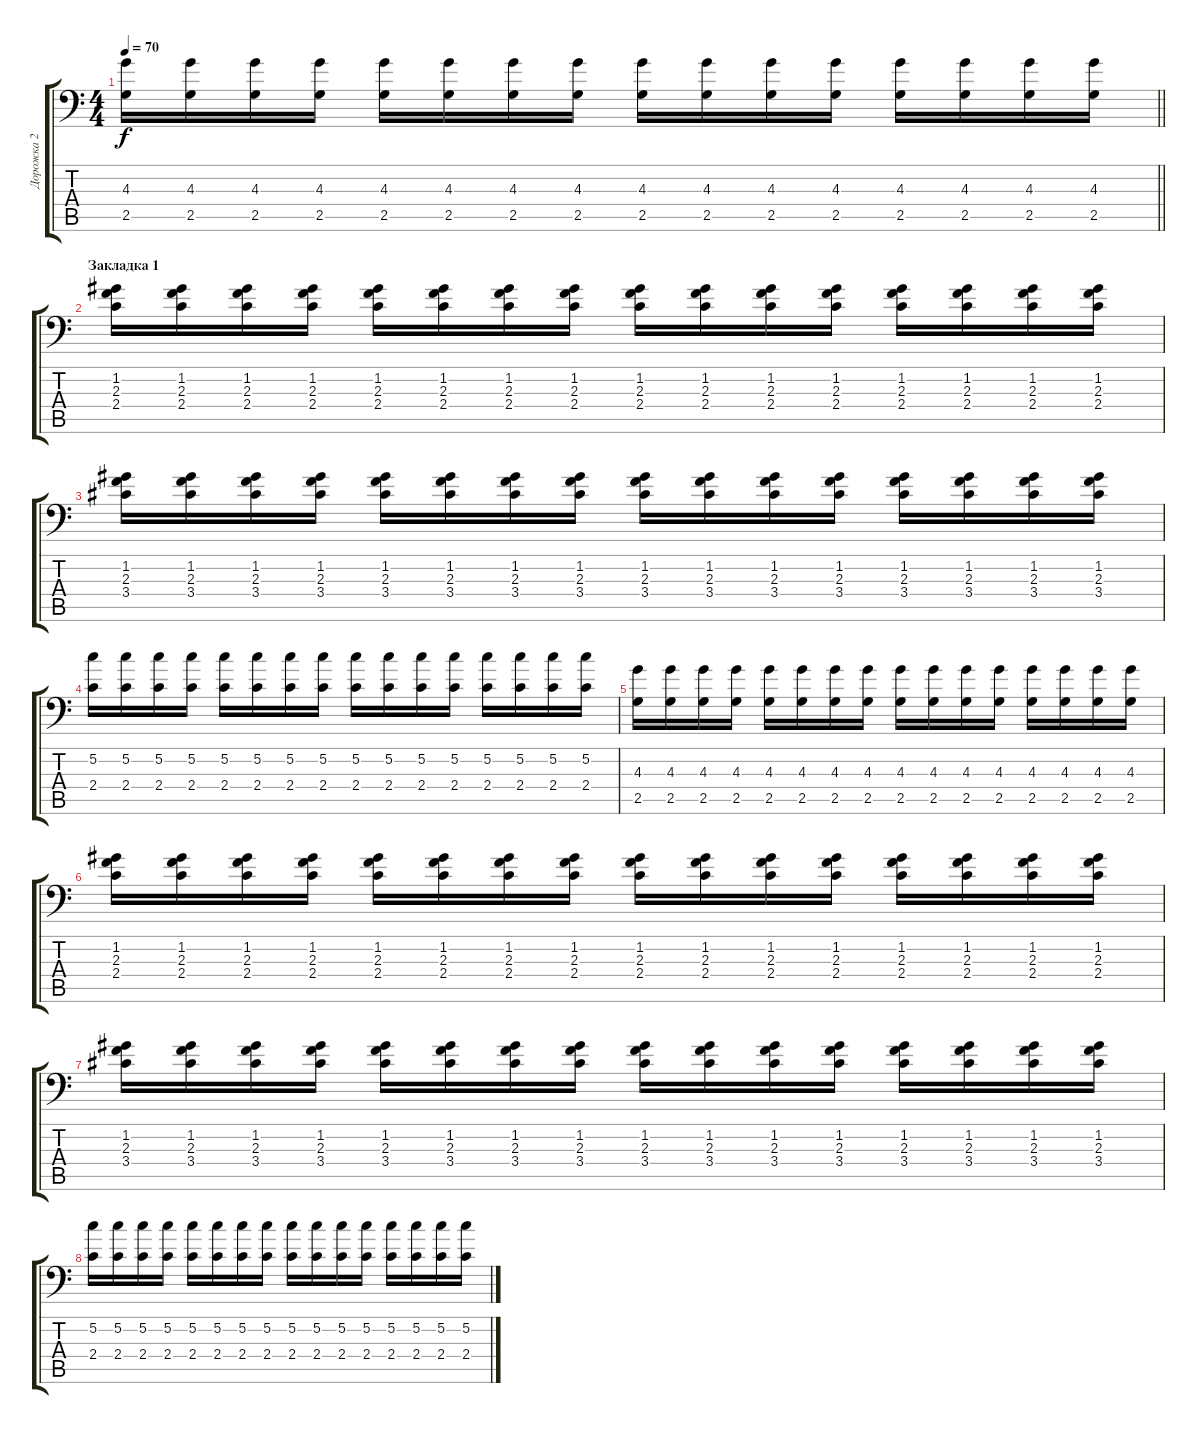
\track ("Дорожка 2" "Дорожка 2") {instrument acousticguitarsteel}
\staff {score tabs}
\tuning (C4 G3 Eb3 Bb2 F2 Bb1) {hide}
\ts (4 4)
\tempo 70
\clef f4
\barLineRight lightlight
\ks c
(4.3 2.5).16{dy f} (4.3 2.5).16 (4.3 2.5).16 (4.3 2.5).16 (4.3 2.5).16 (4.3 2.5).16 (4.3 2.5).16 (4.3 2.5).16 (4.3 2.5).16 (4.3 2.5).16 (4.3 2.5).16 (4.3 2.5).16 (4.3 2.5).16 (4.3 2.5).16 (4.3 2.5).16 (4.3 2.5).16 |
\section ("" "Закладка 1")
(1.2 2.3 2.4).16{volume 14 instrument distortionguitar} (1.2 2.3 2.4).16 (1.2 2.3 2.4).16 (1.2 2.3 2.4).16 (1.2 2.3 2.4).16 (1.2 2.3 2.4).16 (1.2 2.3 2.4).16 (1.2 2.3 2.4).16 (1.2 2.3 2.4).16 (1.2 2.3 2.4).16 (1.2 2.3 2.4).16 (1.2 2.3 2.4).16 (1.2 2.3 2.4).16 (1.2 2.3 2.4).16 (1.2 2.3 2.4).16 (1.2 2.3 2.4).16 |
(1.2 2.3 3.4).16 (1.2 2.3 3.4).16 (1.2 2.3 3.4).16 (1.2 2.3 3.4).16 (1.2 2.3 3.4).16 (1.2 2.3 3.4).16 (1.2 2.3 3.4).16 (1.2 2.3 3.4).16 (1.2 2.3 3.4).16 (1.2 2.3 3.4).16 (1.2 2.3 3.4).16 (1.2 2.3 3.4).16 (1.2 2.3 3.4).16 (1.2 2.3 3.4).16 (1.2 2.3 3.4).16 (1.2 2.3 3.4).16 |
(5.2 2.4).16 (5.2 2.4).16 (5.2 2.4).16 (5.2 2.4).16 (5.2 2.4).16 (5.2 2.4).16 (5.2 2.4).16 (5.2 2.4).16 (5.2 2.4).16 (5.2 2.4).16 (5.2 2.4).16 (5.2 2.4).16 (5.2 2.4).16 (5.2 2.4).16 (5.2 2.4).16 (5.2 2.4).16 |
(4.3 2.5).16 (4.3 2.5).16 (4.3 2.5).16 (4.3 2.5).16 (4.3 2.5).16 (4.3 2.5).16 (4.3 2.5).16 (4.3 2.5).16 (4.3 2.5).16 (4.3 2.5).16 (4.3 2.5).16 (4.3 2.5).16 (4.3 2.5).16 (4.3 2.5).16 (4.3 2.5).16 (4.3 2.5).16 |
(1.2 2.3 2.4).16{volume 14 instrument distortionguitar} (1.2 2.3 2.4).16 (1.2 2.3 2.4).16 (1.2 2.3 2.4).16 (1.2 2.3 2.4).16 (1.2 2.3 2.4).16 (1.2 2.3 2.4).16 (1.2 2.3 2.4).16 (1.2 2.3 2.4).16 (1.2 2.3 2.4).16 (1.2 2.3 2.4).16 (1.2 2.3 2.4).16 (1.2 2.3 2.4).16 (1.2 2.3 2.4).16 (1.2 2.3 2.4).16 (1.2 2.3 2.4).16 |
(1.2 2.3 3.4).16 (1.2 2.3 3.4).16 (1.2 2.3 3.4).16 (1.2 2.3 3.4).16 (1.2 2.3 3.4).16 (1.2 2.3 3.4).16 (1.2 2.3 3.4).16 (1.2 2.3 3.4).16 (1.2 2.3 3.4).16 (1.2 2.3 3.4).16 (1.2 2.3 3.4).16 (1.2 2.3 3.4).16 (1.2 2.3 3.4).16 (1.2 2.3 3.4).16 (1.2 2.3 3.4).16 (1.2 2.3 3.4).16 |
(5.2 2.4).16 (5.2 2.4).16 (5.2 2.4).16 (5.2 2.4).16 (5.2 2.4).16 (5.2 2.4).16 (5.2 2.4).16 (5.2 2.4).16 (5.2 2.4).16 (5.2 2.4).16 (5.2 2.4).16 (5.2 2.4).16 (5.2 2.4).16 (5.2 2.4).16 (5.2 2.4).16 (5.2 2.4).16
